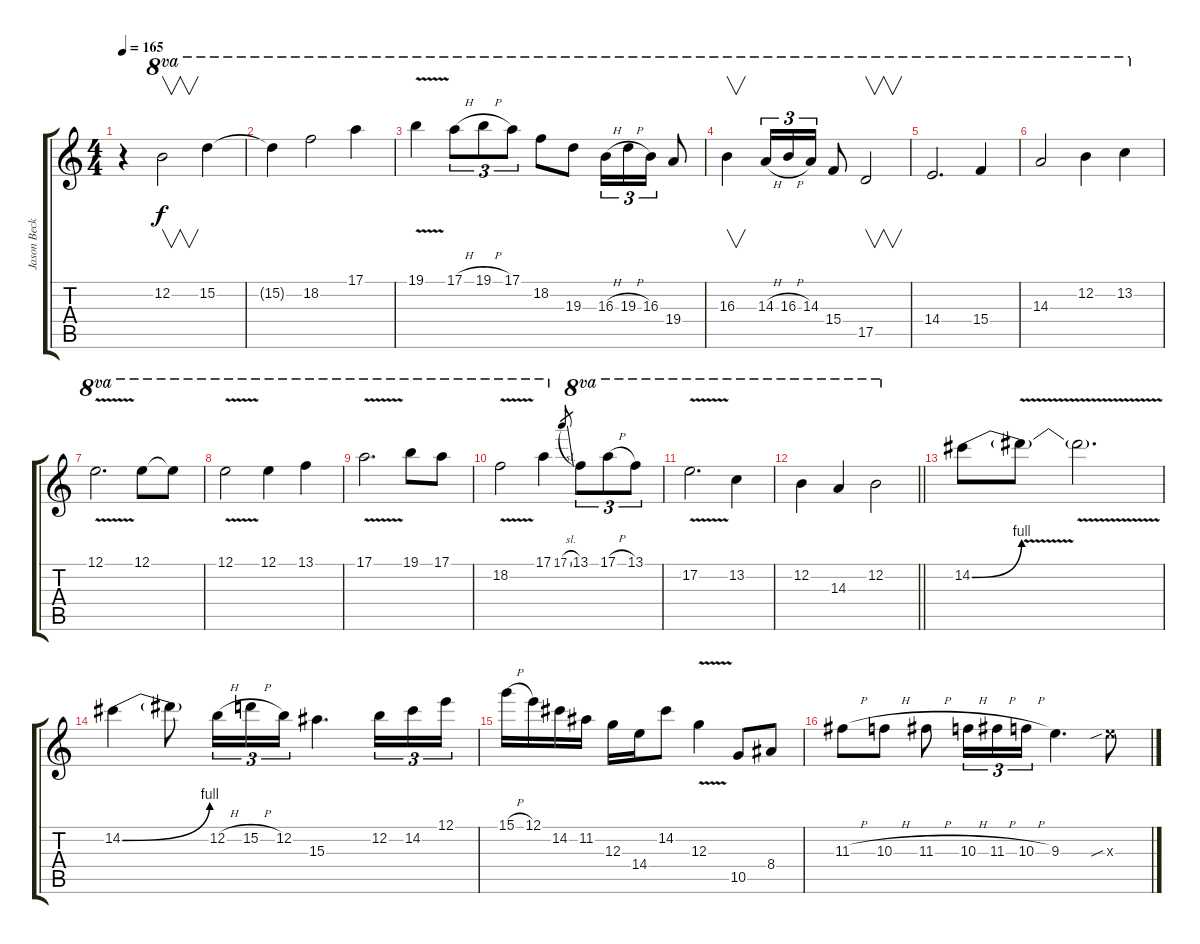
\track ("Jason Becker" "Jason Beck") {instrument distortionguitar}
\staff {score tabs}
\tuning (E4 B3 G3 D3 A2 E2) {hide}
\ts (4 4)
\tempo 165
\clef g2
\ks c
r.4{dy f} 12.2.2{v ot 8va} 15.2.4{ot 8va} |
15.2{t}.4{ot 8va} 18.2.2{ot 8va} 17.1.4{ot 8va} |
19.1{v}.4{ot 8va} 17.1{h}.8{tu (3 2) ot 8va} 19.1{h}.8{tu (3 2) ot 8va} 17.1.8{tu (3 2) ot 8va} 18.2.8{ot 8va} 19.3.8{ot 8va} 16.3{h}.16{tu (3 2) ot 8va} 19.3{h}.16{tu (3 2) ot 8va} 16.3.16{tu (3 2) ot 8va} 19.4.8{ot 8va} |
16.3.4{v ot 8va} 14.3{h}.16{tu (3 2) ot 8va} 16.3{h}.16{tu (3 2) ot 8va} 14.3.16{tu (3 2) ot 8va} 15.4.8{ot 8va} 17.5.2{v ot 8va} |
14.4.2{d ot 8va} 15.4.4{ot 8va} |
14.3.2{ot 8va} 12.2.4{ot 8va} 13.2.4{ot 8va} |
12.1{v}.2{d ot 8va} 12.1.8{ot 8va} 12.1{t}.8{ot 8va} |
12.1{v}.2{ot 8va} 12.1.4{ot 8va} 13.1.4{ot 8va} |
17.1{v}.2{d ot 8va} 19.1.8{ot 8va} 17.1.8{ot 8va} |
18.2{v}.2{ot 8va} 17.1.4{ot 8va} 17.1{sl}.8{gr} 13.1.8{tu (3 2) ot 8va} 17.1{h}.8{tu (3 2) ot 8va} 13.1.8{tu (3 2) ot 8va} |
17.2{v}.2{d ot 8va} 13.2.4{ot 8va} |
\barLineRight lightlight
12.2.4{ot 8va} 14.3.4{ot 8va} 12.2.2{ot 8va} |
14.2{be (bend 0 0 60 4)}.8 14.2{v t}.8 14.2{t}.2{d} |
14.2{be (bend 0 0 60 4)}.4 14.2{t}.8 12.2{h}.16{tu (3 2)} 15.2{h}.16{tu (3 2)} 12.2.16{tu (3 2)} 15.3.4{d} 12.2.16{tu (3 2)} 14.2.16{tu (3 2)} 12.1.16{tu (3 2)} |
15.1{h}.16 12.1.16 14.2.16 11.2.16 12.3.16 14.4.16 14.2.8 12.3{v}.4 10.5.8 8.4.8 |
11.3{h}.8 10.3{h}.8 11.3{h}.8 10.3{h}.16{tu (3 2)} 11.3{h}.16{tu (3 2)} 10.3{h}.16{tu (3 2)} 9.3.4{d} 9.3{sib x}.8
